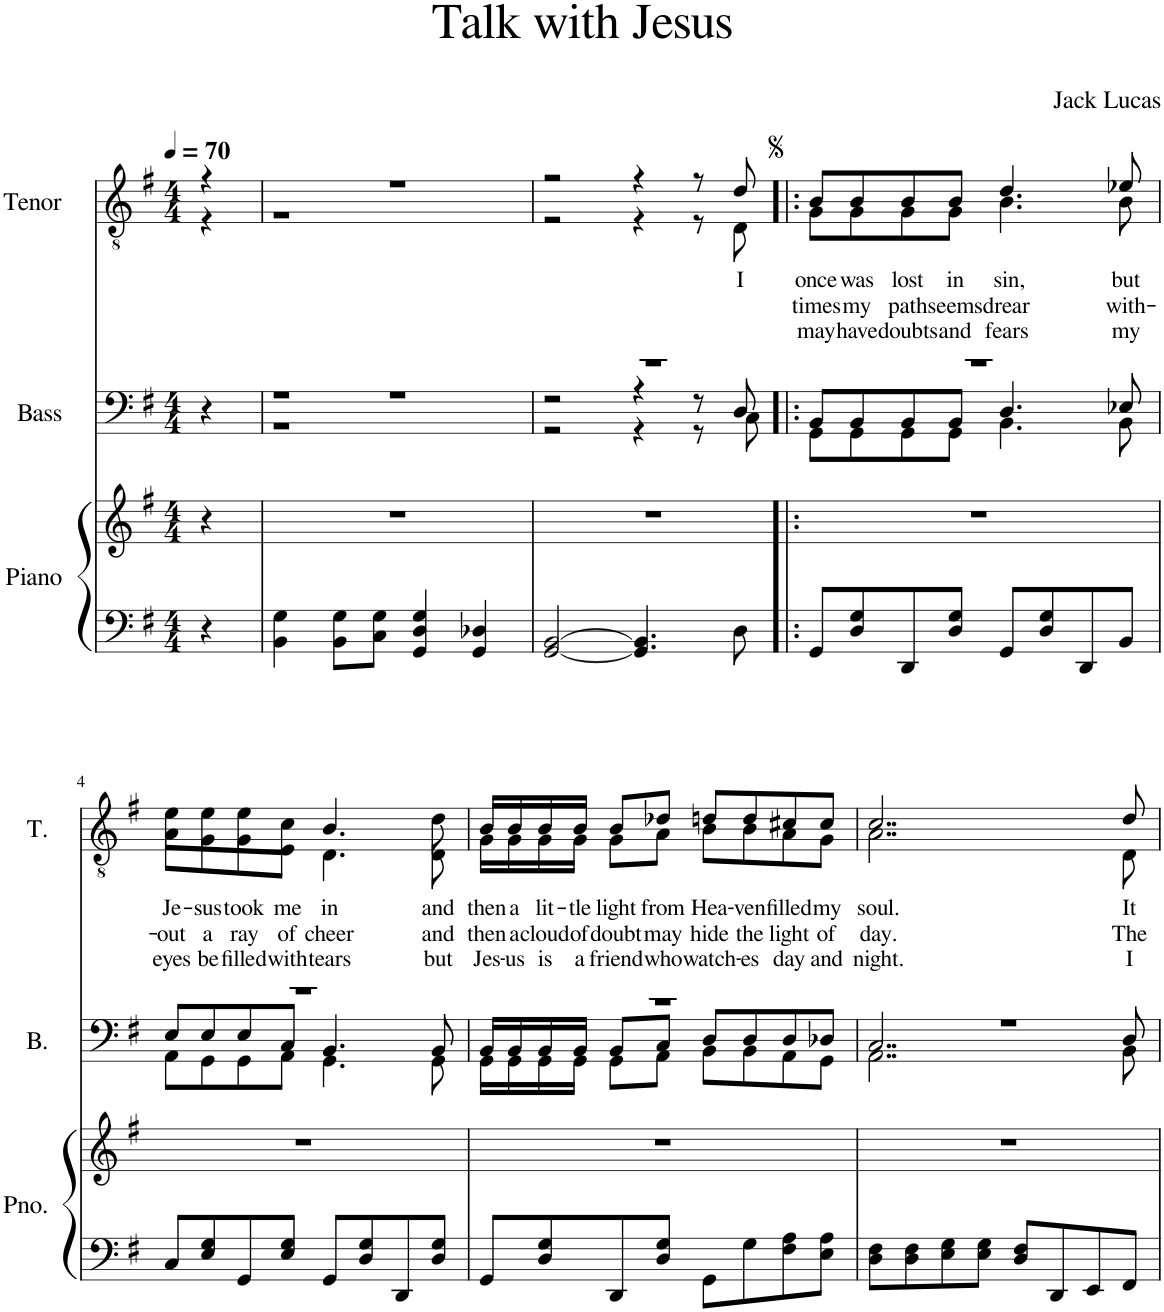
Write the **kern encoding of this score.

**kern	**kern	**kern	**kern	**text	**text	**text
*part3	*part3	*part2	*part1	*part1	*part1	*part1
*staff4	*staff3	*staff2	*staff1	*staff1	*staff1	*staff1
*I"Piano	*	*I"Bass	*I"Tenor	*	*	*
*I'Pno.	*	*I'B.	*I'T.	*	*	*
*clefF4	*clefG2	*clefF4	*clefGv2	*	*	*
*k[f#]	*k[f#]	*k[f#]	*k[f#]	*	*	*
*M4/4	*M4/4	*M4/4	*M4/4	*	*	*
*MM70	*MM70	*MM70	*MM70	*	*	*
=	=	=	=	=	=	=
*	*	*	*^	*	*	*
4r	4r	4r	4r	4r	.	.	.
=1	=1	=1	=1	=1	=1	=1	=1
*	*	*^	*	*	*	*	*
*	*	*	*^	*	*	*	*	*
4BB\ 4G\	1r	1r	1r	1r	1r	1r	.	.	.
8BB\ 8G\L	.	.	.	.	.	.	.	.	.
8C\ 8G\J	.	.	.	.	.	.	.	.	.
4GG/ 4D/ 4G/	.	.	.	.	.	.	.	.	.
4GG/ 4D-X/	.	.	.	.	.	.	.	.	.
=2	=2	=2	=2	=2	=2	=2	=2	=2	=2
[2GG/ [2BB/	1r	1r	2r	2r	2r	2r	.	.	.
4.GG/] 4.BB/]	.	.	4r	4r	4r	4r	.	.	.
.	.	.	8r	8r	8r	8r	.	.	.
!	!	!	!	!	!	!	!LO:LY:b	!	!
8D\	.	.	8D/	8C\	8D\	8d/	I	.	.
=3!|:	=3!|:	=3!|:	=3!|:	=3!|:	=3!|:	=3!|:	=3!|:	=3!|:	=3!|:
!	!	!	!	!	!	!	!LO:LY:b	!LO:LY:b	!LO:LY:b
8GG/L	1r	1r	8BB/L	8GG\L	8G\L	8B/L	once	times	may
!	!	!	!	!	!	!	!LO:LY:b	!LO:LY:b	!LO:LY:b
8D/ 8G/	.	.	8BB/	8GG\	8G\	8B/	was	my	have
!	!	!	!	!	!	!	!LO:LY:b	!LO:LY:b	!LO:LY:b
8DD/	.	.	8BB/	8GG\	8G\	8B/	lost	path	doubts
!	!	!	!	!	!	!	!LO:LY:b	!LO:LY:b	!LO:LY:b
8D/ 8G/J	.	.	8BB/J	8GG\J	8G\J	8B/J	in	seems	and
!	!	!	!	!	!	!	!LO:LY:b	!LO:LY:b	!LO:LY:b
8GG/L	.	.	4.D/	4.BB\	4.B\	4.d/	sin,	drear	fears
8D/ 8G/	.	.	.	.	.	.	.	.	.
8DD/	.	.	.	.	.	.	.	.	.
!	!	!	!	!	!	!	!LO:LY:b	!LO:LY:b	!LO:LY:b
8BB/J	.	.	8E-X/	8BB\	8B\	8e-X/	but	with-	my
!!LO:LB:g=z	!!
=4	=4	=4	=4	=4	=4	=4	=4	=4	=4
!	!	!	!	!	!	!	!LO:LY:b	!LO:LY:b	!LO:LY:b
8C/L	1r	1r	8E/L	8AA\L	8A\L	8e\L	Je-	-out	eyes
!	!	!	!	!	!	!	!LO:LY:b	!LO:LY:b	!LO:LY:b
8E/ 8G/	.	.	8E/	8GG\	8G\	8e\	-sus	a	be
!	!	!	!	!	!	!	!LO:LY:b	!LO:LY:b	!LO:LY:b
8GG/	.	.	8E/	8GG\	8G\	8e\	took	ray	filled
!	!	!	!	!	!	!	!LO:LY:b	!LO:LY:b	!LO:LY:b
8E/ 8G/J	.	.	8C/J	8AA\J	8E\J	8c\J	me	of	with
!	!	!	!	!	!	!	!LO:LY:b	!LO:LY:b	!LO:LY:b
8GG/L	.	.	4.BB/	4.GG\	4.D\	4.B/	in	cheer	tears
8D/ 8G/	.	.	.	.	.	.	.	.	.
8DD/	.	.	.	.	.	.	.	.	.
!	!	!	!	!	!	!	!LO:LY:b	!LO:LY:b	!LO:LY:b
8D/ 8G/J	.	.	8BB/	8GG\	8D\	8d\	and	and	but
=5	=5	=5	=5	=5	=5	=5	=5	=5	=5
!	!	!	!	!	!	!	!LO:LY:b	!LO:LY:b	!LO:LY:b
8GG/L	1r	1r	16BB/LL	16GG\LL	16G\LL	16B/LL	then	then	Jes-
!	!	!	!	!	!	!	!LO:LY:b	!LO:LY:b	!LO:LY:b
.	.	.	16BB/	16GG\	16G\	16B/	a	a	-us
!	!	!	!	!	!	!	!LO:LY:b	!LO:LY:b	!LO:LY:b
8D/ 8G/	.	.	16BB/	16GG\	16G\	16B/	lit-	cloud	is
!	!	!	!	!	!	!	!LO:LY:b	!LO:LY:b	!LO:LY:b
.	.	.	16BB/JJ	16GG\JJ	16G\JJ	16B/JJ	-tle	of	a
!	!	!	!	!	!	!	!LO:LY:b	!LO:LY:b	!LO:LY:b
8DD/	.	.	8BB/L	8GG\L	8G\L	8B/L	light	doubt	friend
!	!	!	!	!	!	!	!LO:LY:b	!LO:LY:b	!LO:LY:b
8D/ 8G/J	.	.	8C/J	8AA\J	8A\J	8d-X/J	from	may	who
!	!	!	!	!	!	!	!LO:LY:b	!LO:LY:b	!LO:LY:b
8GG\L	.	.	8D/L	8BB\L	8B\L	8dn/L	Hea-	hide	watch-
!	!	!	!	!	!	!	!LO:LY:b	!LO:LY:b	!LO:LY:b
8G\	.	.	8D/	8BB\	8B\	8d/	-ven	the	-es
!	!	!	!	!	!	!	!LO:LY:b	!LO:LY:b	!LO:LY:b
8F#\ 8A\	.	.	8D/	8AA\	8A\	8c#X/	filled	light	day
!	!	!	!	!	!	!	!LO:LY:b	!LO:LY:b	!LO:LY:b
8E\ 8A\J	.	.	8D-X/J	8GG\J	8G\J	8c#/J	my	of	and
=6	=6	=6	=6	=6	=6	=6	=6	=6	=6
!	!	!	!	!	!	!	!LO:LY:b	!LO:LY:b	!LO:LY:b
8D\ 8F#\L	1r	1r	2..C/	2..AA\	2..A\	2..c/	soul.	day.	night.
8D\ 8F#\	.	.	.	.	.	.	.	.	.
8E\ 8G\	.	.	.	.	.	.	.	.	.
8E\ 8G\J	.	.	.	.	.	.	.	.	.
8D/ 8F#/L	.	.	.	.	.	.	.	.	.
8DD/	.	.	.	.	.	.	.	.	.
8EE/	.	.	.	.	.	.	.	.	.
!	!	!	!	!	!	!	!LO:LY:b	!LO:LY:b	!LO:LY:b
8FF#/J	.	.	8D/	8BB\	8D\	8d/	It	The	I
*	*	*v	*v	*v	*	*	*	*	*
*	*	*	*v	*v	*	*	*
=	=	=	=	=	=	=
*-	*-	*-	*-	*-	*-	*-
